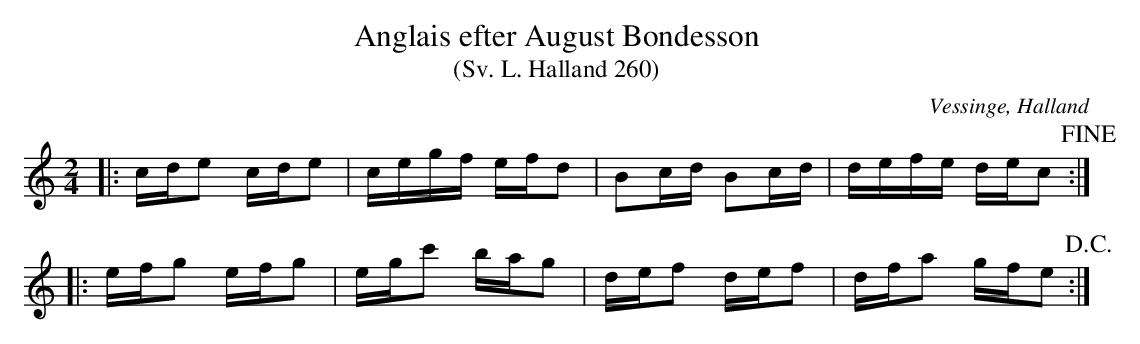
X:1
T:Anglais efter August Bondesson
T:(Sv. L. Halland 260)
O:Vessinge, Halland
M:2/4
L:1/16
K:C
|:cde2 cde2|cegf efd2|B2cd B2cd|defe dec2!fine!:|
|:efg2 efg2|egc'2 bag2|def2 def2|dfa2 gfe2!D.C.!:|
